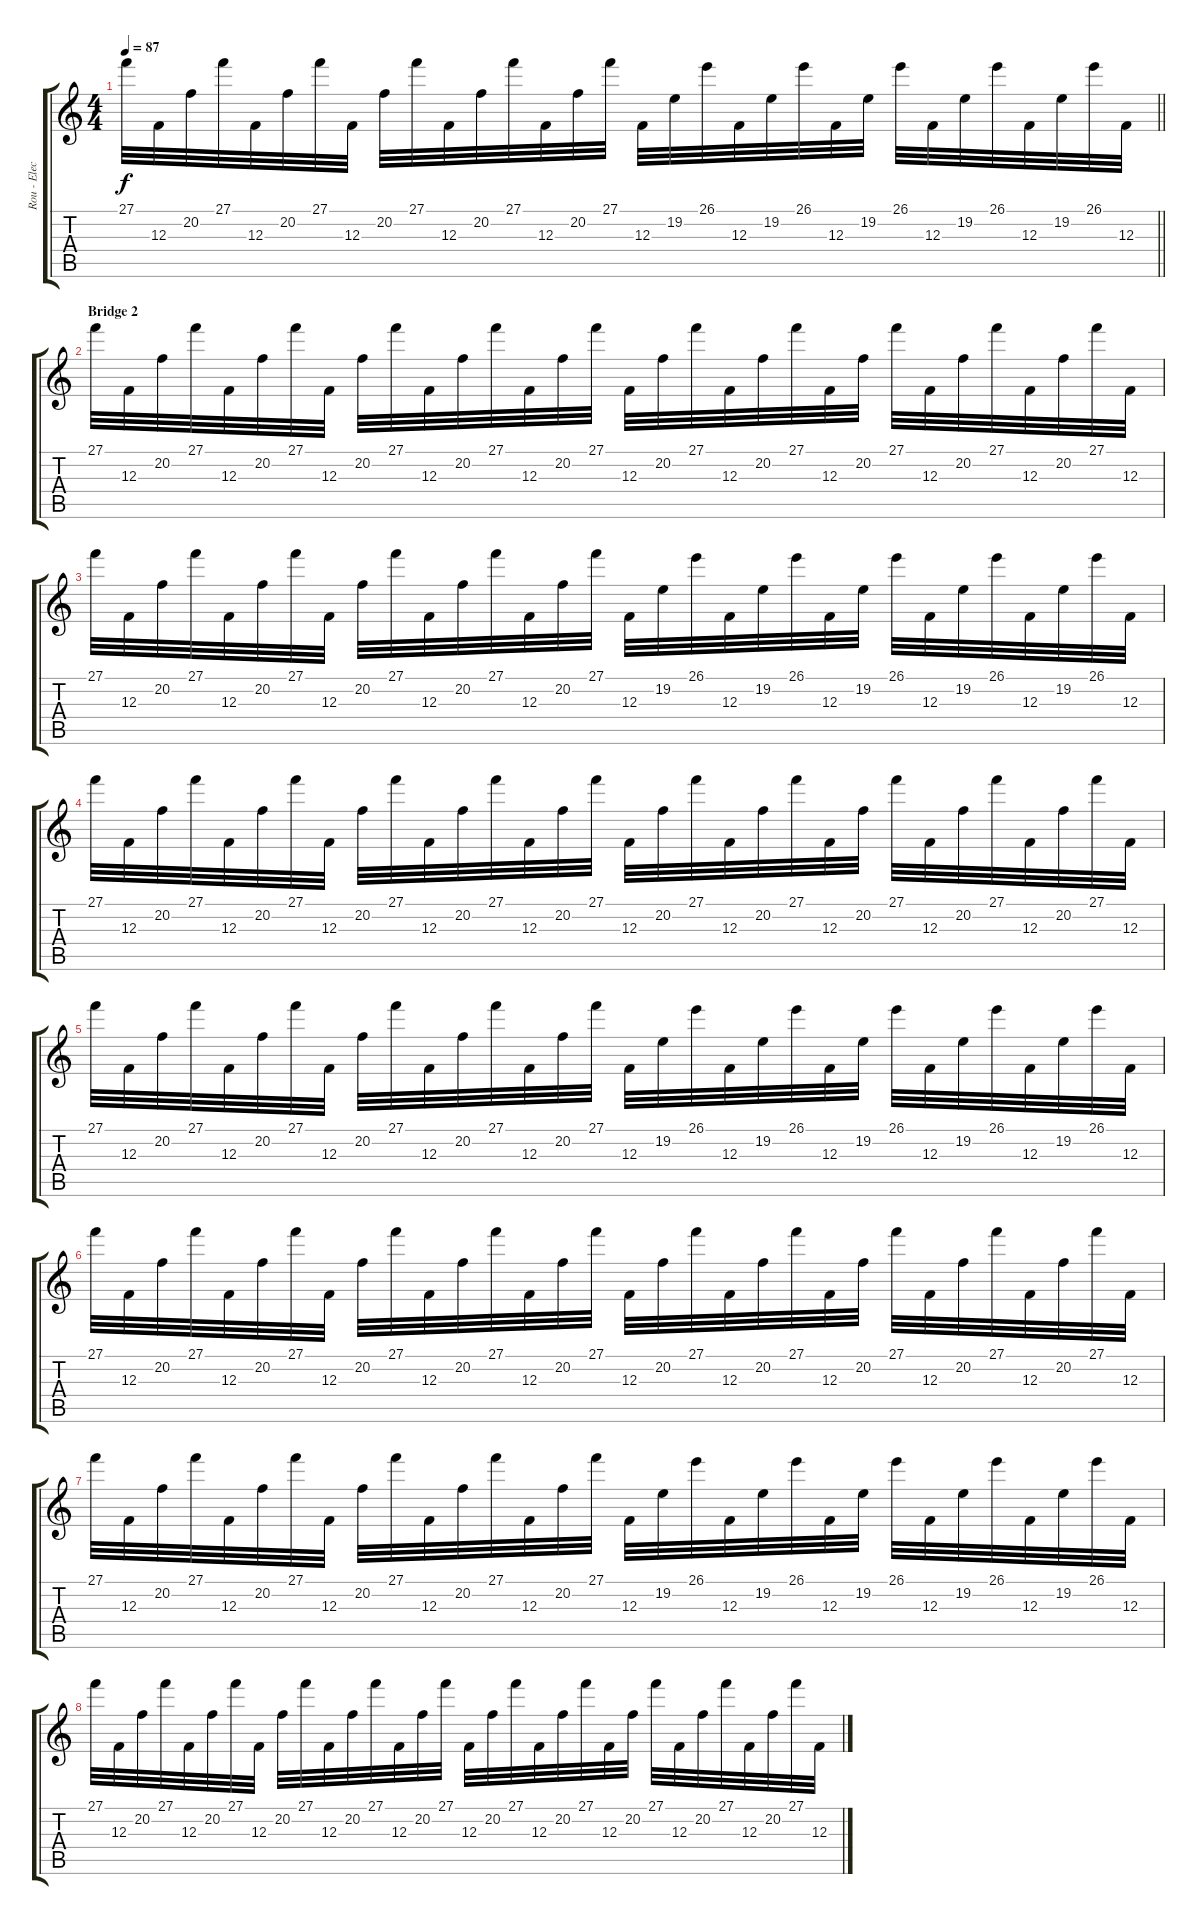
\track ("Rou - Electribe" "Rou - Elec") {instrument pad7halo}
\staff {score tabs}
\tuning (D4 A3 F3 C3 G2 C2) {hide}
\ts (4 4)
\tempo 87
\clef g2
\barLineRight lightlight
\ks c
27.1.32{dy f instrument clavinet} 12.3.32 20.2.32 27.1.32 12.3.32 20.2.32 27.1.32 12.3.32 20.2.32 27.1.32 12.3.32 20.2.32 27.1.32 12.3.32 20.2.32 27.1.32 12.3.32 19.2.32 26.1.32 12.3.32 19.2.32 26.1.32 12.3.32 19.2.32 26.1.32 12.3.32 19.2.32 26.1.32 12.3.32 19.2.32 26.1.32 12.3.32 |
\section ("" "Bridge 2")
27.1.32{volume 9 instrument clavinet} 12.3.32 20.2.32 27.1.32 12.3.32 20.2.32 27.1.32 12.3.32 20.2.32 27.1.32 12.3.32 20.2.32 27.1.32 12.3.32 20.2.32 27.1.32 12.3.32 20.2.32 27.1.32 12.3.32 20.2.32 27.1.32 12.3.32 20.2.32 27.1.32 12.3.32 20.2.32 27.1.32 12.3.32 20.2.32 27.1.32 12.3.32 |
27.1.32{instrument clavinet} 12.3.32 20.2.32 27.1.32 12.3.32 20.2.32 27.1.32 12.3.32 20.2.32 27.1.32 12.3.32 20.2.32 27.1.32 12.3.32 20.2.32 27.1.32 12.3.32 19.2.32 26.1.32 12.3.32 19.2.32 26.1.32 12.3.32 19.2.32 26.1.32 12.3.32 19.2.32 26.1.32 12.3.32 19.2.32 26.1.32 12.3.32 |
27.1.32{volume 9 instrument clavinet} 12.3.32 20.2.32 27.1.32 12.3.32 20.2.32 27.1.32 12.3.32 20.2.32 27.1.32 12.3.32 20.2.32 27.1.32 12.3.32 20.2.32 27.1.32 12.3.32 20.2.32 27.1.32 12.3.32 20.2.32 27.1.32 12.3.32 20.2.32 27.1.32 12.3.32 20.2.32 27.1.32 12.3.32 20.2.32 27.1.32 12.3.32 |
27.1.32{instrument clavinet} 12.3.32 20.2.32 27.1.32 12.3.32 20.2.32 27.1.32 12.3.32 20.2.32 27.1.32 12.3.32 20.2.32 27.1.32 12.3.32 20.2.32 27.1.32 12.3.32 19.2.32 26.1.32 12.3.32 19.2.32 26.1.32 12.3.32 19.2.32 26.1.32 12.3.32 19.2.32 26.1.32 12.3.32 19.2.32 26.1.32 12.3.32 |
27.1.32{volume 9 instrument clavinet} 12.3.32 20.2.32 27.1.32 12.3.32 20.2.32 27.1.32 12.3.32 20.2.32 27.1.32 12.3.32 20.2.32 27.1.32 12.3.32 20.2.32 27.1.32 12.3.32 20.2.32 27.1.32 12.3.32 20.2.32 27.1.32 12.3.32 20.2.32 27.1.32 12.3.32 20.2.32 27.1.32 12.3.32 20.2.32 27.1.32 12.3.32 |
27.1.32{instrument clavinet} 12.3.32 20.2.32 27.1.32 12.3.32 20.2.32 27.1.32 12.3.32 20.2.32 27.1.32 12.3.32 20.2.32 27.1.32 12.3.32 20.2.32 27.1.32 12.3.32 19.2.32 26.1.32 12.3.32 19.2.32 26.1.32 12.3.32 19.2.32 26.1.32 12.3.32 19.2.32 26.1.32 12.3.32 19.2.32 26.1.32 12.3.32 |
27.1.32{volume 9 instrument clavinet} 12.3.32 20.2.32 27.1.32 12.3.32 20.2.32 27.1.32 12.3.32 20.2.32 27.1.32 12.3.32 20.2.32 27.1.32 12.3.32 20.2.32 27.1.32 12.3.32 20.2.32 27.1.32 12.3.32 20.2.32 27.1.32 12.3.32 20.2.32 27.1.32 12.3.32 20.2.32 27.1.32 12.3.32 20.2.32 27.1.32 12.3.32
